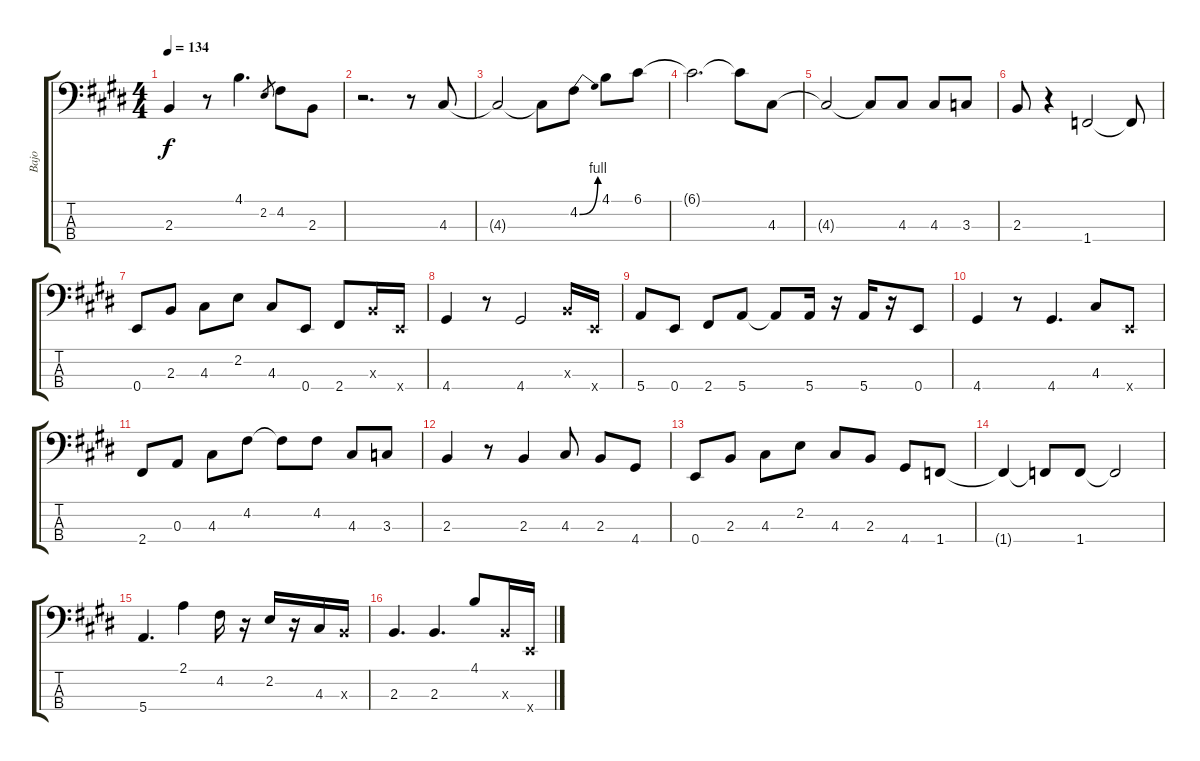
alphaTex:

\track ("Bajo" "Bajo") {instrument synthbass2}
\staff {score tabs}
\tuning (G2 D2 A1 E1) {hide}
\ts (4 4)
\tempo 134
\clef f4
\ks e
2.3{t}.4{dy f} r.8 4.1.4{d} 2.2.8{gr} 4.2.8 2.3.8 |
r.2{d} r.8 4.3.8 |
4.3{t}.2 4.3{t}.8 4.2{be (bend 0 0 60 4)}.8 4.1.8 6.1.8 |
6.1{t}.2{d} 6.1{t}.8 4.3.8 |
4.3{t}.2 4.3{t}.8 4.3.8 4.3.8 3.3.8 |
2.3.8 r.4 1.4.2 1.4{t}.8 |
0.4.8 2.3.8 4.3.8 2.2.8 4.3.8 0.4.8 2.4.8 2.3{x}.16 0.4{x}.16 |
4.4.4 r.8 4.4.2 2.3{x}.16 0.4{x}.16 |
5.4.8 0.4.8 2.4.8 5.4.8 5.4{t}.8 5.4.16 r.16 5.4.16 r.16 0.4.8 |
4.4.4 r.8 4.4.4{d} 4.3.8 0.4{x}.8 |
2.4.8 0.3.8 4.3.8 4.2.8 4.2{t}.8 4.2.8 4.3.8 3.3.8 |
2.3.4 r.8 2.3.4 4.3.8 2.3.8 4.4.8 |
0.4.8 2.3.8 4.3.8 2.2.8 4.3.8 2.3.8 4.4.8 1.4.8 |
1.4{t}.4 1.4{t}.8 1.4.8 1.4{t}.2 |
5.4.4{d} 2.1.4 4.2.16 r.16 2.2.16 r.16 4.3.16 2.3{x}.16 |
2.3.4{d} 2.3.4{d} 4.1.8 2.3{x}.16 0.4{x}.16
